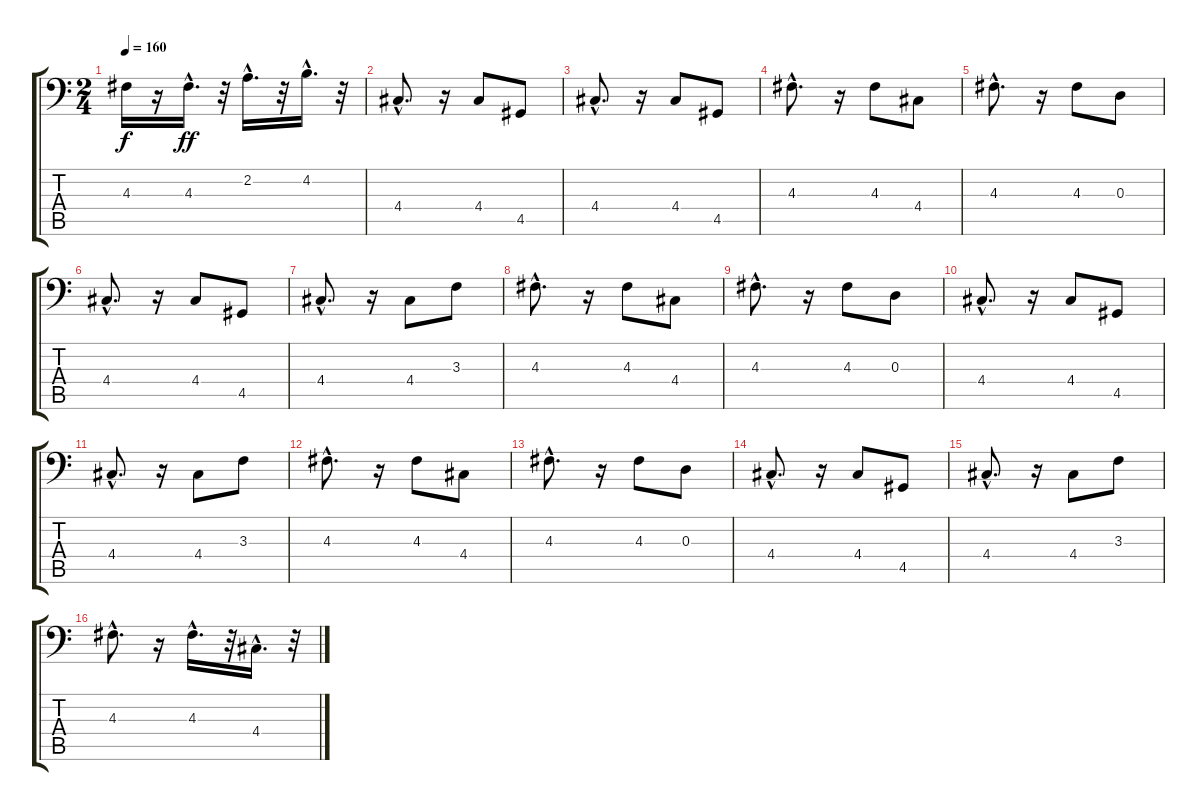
\track "" {instrument electricguitarjazz}
\staff {score tabs}
\tuning (C3 G2 D2 A1 E1 B0) {hide}
\ts (2 4)
\tempo 160
\clef f4
\ks c
4.3{t}.16{dy f} r.16 4.3{hac}.16{d dy ff} r.32 2.2{hac}.16{d} r.32 4.2{hac}.16{d} r.32 |
4.4{hac}.8{d} r.16 4.4.8 4.5.8 |
4.4{hac}.8{d} r.16 4.4.8 4.5.8 |
4.3{hac}.8{d} r.16 4.3.8 4.4.8 |
4.3{hac}.8{d} r.16 4.3.8 0.3.8 |
4.4{hac}.8{d} r.16 4.4.8 4.5.8 |
4.4{hac}.8{d} r.16 4.4.8 3.3.8 |
4.3{hac}.8{d} r.16 4.3.8 4.4.8 |
4.3{hac}.8{d} r.16 4.3.8 0.3.8 |
4.4{hac}.8{d} r.16 4.4.8 4.5.8 |
4.4{hac}.8{d} r.16 4.4.8 3.3.8 |
4.3{hac}.8{d} r.16 4.3.8 4.4.8 |
4.3{hac}.8{d} r.16 4.3.8 0.3.8 |
4.4{hac}.8{d} r.16 4.4.8 4.5.8 |
4.4{hac}.8{d} r.16 4.4.8 3.3.8 |
4.3{hac}.8{d} r.16 4.3{hac}.16{d} r.32 4.4{hac}.16{d} r.32
